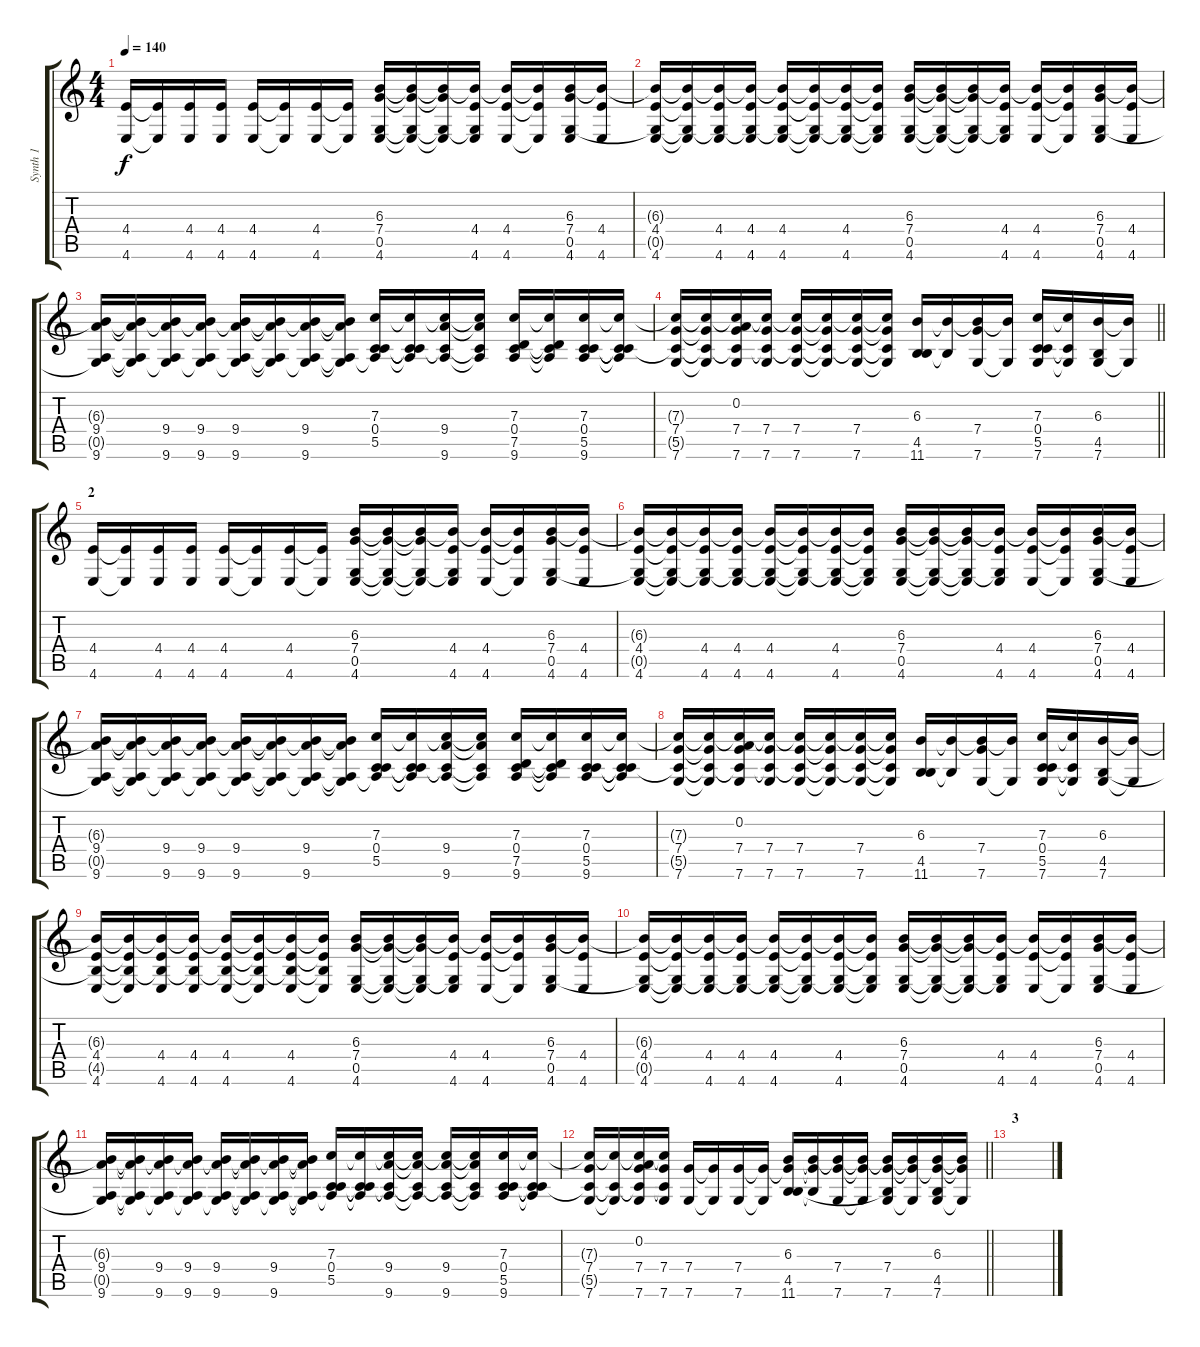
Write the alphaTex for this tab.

\track ("Synth 1" "Synth 1") {instrument brightacousticpiano}
\staff {score tabs}
\tuning (D5 A4 F4 C4 G3 C3) {hide}
\ts (4 4)
\tempo 140
\clef g2
\ks c
(4.4 4.6).16{dy f} (4.4{t} 4.6{t}).16 (4.4 4.6).16 (4.4 4.6).16 (4.4 4.6).16 (4.4{t} 4.6{t}).16 (4.4 4.6).16 (4.4{t} 4.6{t}).16 (6.3 7.4 0.5 4.6).16 (6.3{t} 7.4{t} 0.5{t} 4.6{t}).16 (6.3{t} 7.4{t} 0.5{t} 4.6{t}).16 (6.3{t} 4.4 0.5{t} 4.6).16 (6.3{t} 4.4 4.6).16 (6.3{t} 4.4{t} 4.6{t}).16 (6.3 7.4 0.5 4.6).16 (6.3{t} 4.4 4.6).16 |
(6.3{t} 4.4 0.5{t} 4.6).16 (6.3{t} 4.4{t} 0.5{t} 4.6{t}).16 (6.3{t} 4.4 0.5{t} 4.6).16 (6.3{t} 4.4 0.5{t} 4.6).16 (6.3{t} 4.4 0.5{t} 4.6).16 (6.3{t} 4.4{t} 0.5{t} 4.6{t}).16 (6.3{t} 4.4 0.5{t} 4.6).16 (6.3{t} 4.4{t} 0.5{t} 4.6{t}).16 (6.3 7.4 0.5 4.6).16 (6.3{t} 7.4{t} 0.5{t} 4.6{t}).16 (6.3{t} 7.4{t} 0.5{t} 4.6{t}).16 (6.3{t} 4.4 0.5{t} 4.6).16 (6.3{t} 4.4 4.6).16 (6.3{t} 4.4{t} 4.6{t}).16 (6.3 7.4 0.5 4.6).16 (6.3{t} 4.4 4.6).16 |
(6.3{t} 9.4 0.5{t} 9.6).16 (6.3{t} 9.4{t} 0.5{t} 9.6{t}).16 (6.3{t} 9.4 0.5{t} 9.6).16 (6.3{t} 9.4 0.5{t} 9.6).16 (6.3{t} 9.4 0.5{t} 9.6).16 (6.3{t} 9.4{t} 0.5{t} 9.6{t}).16 (6.3{t} 9.4 0.5{t} 9.6).16 (6.3{t} 9.4{t} 0.5{t} 9.6{t}).16 (7.3 0.4 5.5 9.6{t}).16 (7.3{t} 0.4{t} 5.5{t} 9.6{t}).16 (7.3{t} 9.4 5.5{t} 9.6).16 (7.3{t} 9.4{t} 5.5{t} 9.6{t}).16 (7.3 0.4 7.5 9.6).16 (7.3{t} 0.4{t} 7.5{t} 9.6{t}).16 (7.3 0.4 5.5 9.6).16 (7.3{t} 0.4{t} 5.5{t} 9.6{t}).16 |
\barLineRight lightlight
(7.3{t} 7.4 5.5{t} 7.6).16 (7.3{t} 7.4{t} 5.5{t} 7.6{t}).16 (0.2 7.3{t} 7.4 5.5{t} 7.6).16 (7.3{t} 7.4 5.5{t} 7.6).16 (7.3{t} 7.4 5.5{t} 7.6).16 (7.3{t} 7.4{t} 5.5{t} 7.6{t}).16 (7.3{t} 7.4 5.5{t} 7.6).16 (7.3{t} 7.4{t} 5.5{t} 7.6{t}).16 (6.3 4.5 11.6).16 (6.3{t} 11.6{t}).16 (6.3{t} 7.4 7.6).16 (6.3{t} 7.6{t}).16 (7.3 0.4 5.5 7.6).16 (7.3{t} 0.4{t} 7.6{t}).16 (6.3 4.5 7.6).16 (6.3{t} 7.6{t}).16 |
\section ("" "2")
(4.4 4.6).16 (4.4{t} 4.6{t}).16 (4.4 4.6).16 (4.4 4.6).16 (4.4 4.6).16 (4.4{t} 4.6{t}).16 (4.4 4.6).16 (4.4{t} 4.6{t}).16 (6.3 7.4 0.5 4.6).16 (6.3{t} 7.4{t} 0.5{t} 4.6{t}).16 (6.3{t} 7.4{t} 0.5{t} 4.6{t}).16 (6.3{t} 4.4 0.5{t} 4.6).16 (6.3{t} 4.4 4.6).16 (6.3{t} 4.4{t} 4.6{t}).16 (6.3 7.4 0.5 4.6).16 (6.3{t} 4.4 4.6).16 |
(6.3{t} 4.4 0.5{t} 4.6).16 (6.3{t} 4.4{t} 0.5{t} 4.6{t}).16 (6.3{t} 4.4 0.5{t} 4.6).16 (6.3{t} 4.4 0.5{t} 4.6).16 (6.3{t} 4.4 0.5{t} 4.6).16 (6.3{t} 4.4{t} 0.5{t} 4.6{t}).16 (6.3{t} 4.4 0.5{t} 4.6).16 (6.3{t} 4.4{t} 0.5{t} 4.6{t}).16 (6.3 7.4 0.5 4.6).16 (6.3{t} 7.4{t} 0.5{t} 4.6{t}).16 (6.3{t} 7.4{t} 0.5{t} 4.6{t}).16 (6.3{t} 4.4 0.5{t} 4.6).16 (6.3{t} 4.4 4.6).16 (6.3{t} 4.4{t} 4.6{t}).16 (6.3 7.4 0.5 4.6).16 (6.3{t} 4.4 4.6).16 |
(6.3{t} 9.4 0.5{t} 9.6).16 (6.3{t} 9.4{t} 0.5{t} 9.6{t}).16 (6.3{t} 9.4 0.5{t} 9.6).16 (6.3{t} 9.4 0.5{t} 9.6).16 (6.3{t} 9.4 0.5{t} 9.6).16 (6.3{t} 9.4{t} 0.5{t} 9.6{t}).16 (6.3{t} 9.4 0.5{t} 9.6).16 (6.3{t} 9.4{t} 0.5{t} 9.6{t}).16 (7.3 0.4 5.5 9.6{t}).16 (7.3{t} 0.4{t} 5.5{t} 9.6{t}).16 (7.3{t} 9.4 5.5{t} 9.6).16 (7.3{t} 9.4{t} 5.5{t} 9.6{t}).16 (7.3 0.4 7.5 9.6).16 (7.3{t} 0.4{t} 7.5{t} 9.6{t}).16 (7.3 0.4 5.5 9.6).16 (7.3{t} 0.4{t} 5.5{t} 9.6{t}).16 |
(7.3{t} 7.4 5.5{t} 7.6).16 (7.3{t} 7.4{t} 5.5{t} 7.6{t}).16 (0.2 7.3{t} 7.4 5.5{t} 7.6).16 (7.3{t} 7.4 5.5{t} 7.6).16 (7.3{t} 7.4 5.5{t} 7.6).16 (7.3{t} 7.4{t} 5.5{t} 7.6{t}).16 (7.3{t} 7.4 5.5{t} 7.6).16 (7.3{t} 7.4{t} 5.5{t} 7.6{t}).16 (6.3 4.5 11.6).16 (6.3{t} 11.6{t}).16 (6.3{t} 7.4 7.6).16 (6.3{t} 7.6{t}).16 (7.3 0.4 5.5 7.6).16 (7.3{t} 0.4{t} 7.6{t}).16 (6.3 4.5 7.6).16 (6.3{t} 7.6{t}).16 |
(6.3{t} 4.4 4.5{t} 4.6).16 (6.3{t} 4.4{t} 4.5{t} 4.6{t}).16 (6.3{t} 4.4 4.5{t} 4.6).16 (6.3{t} 4.4 4.5{t} 4.6).16 (6.3{t} 4.4 4.5{t} 4.6).16 (6.3{t} 4.4{t} 4.5{t} 4.6{t}).16 (6.3{t} 4.4 4.5{t} 4.6).16 (6.3{t} 4.4{t} 4.5{t} 4.6{t}).16 (6.3 7.4 0.5 4.6).16 (6.3{t} 7.4{t} 0.5{t} 4.6{t}).16 (6.3{t} 7.4{t} 0.5{t} 4.6{t}).16 (6.3{t} 4.4 0.5{t} 4.6).16 (6.3{t} 4.4 4.6).16 (6.3{t} 4.4{t} 4.6{t}).16 (6.3 7.4 0.5 4.6).16 (6.3{t} 4.4 4.6).16 |
(6.3{t} 4.4 0.5{t} 4.6).16 (6.3{t} 4.4{t} 0.5{t} 4.6{t}).16 (6.3{t} 4.4 0.5{t} 4.6).16 (6.3{t} 4.4 0.5{t} 4.6).16 (6.3{t} 4.4 0.5{t} 4.6).16 (6.3{t} 4.4{t} 0.5{t} 4.6{t}).16 (6.3{t} 4.4 0.5{t} 4.6).16 (6.3{t} 4.4{t} 0.5{t} 4.6{t}).16 (6.3 7.4 0.5 4.6).16 (6.3{t} 7.4{t} 0.5{t} 4.6{t}).16 (6.3{t} 7.4{t} 0.5{t} 4.6{t}).16 (6.3{t} 4.4 0.5{t} 4.6).16 (6.3{t} 4.4 4.6).16 (6.3{t} 4.4{t} 4.6{t}).16 (6.3 7.4 0.5 4.6).16 (6.3{t} 4.4 4.6).16 |
(6.3{t} 9.4 0.5{t} 9.6).16{volume 9} (6.3{t} 9.4{t} 0.5{t} 9.6{t}).16 (6.3{t} 9.4 0.5{t} 9.6).16 (6.3{t} 9.4 0.5{t} 9.6).16 (6.3{t} 9.4 0.5{t} 9.6).16 (6.3{t} 9.4{t} 0.5{t} 9.6{t}).16 (6.3{t} 9.4 0.5{t} 9.6).16 (6.3{t} 9.4{t} 0.5{t} 9.6{t}).16 (7.3 0.4 5.5 9.6{t}).16 (7.3{t} 0.4{t} 5.5{t} 9.6{t}).16 (7.3{t} 9.4 5.5{t} 9.6).16 (7.3{t} 9.4{t} 5.5{t} 9.6{t}).16 (7.3{t} 9.4 5.5{t} 9.6).16 (7.3{t} 9.4{t} 5.5{t} 9.6{t}).16 (7.3 0.4 5.5 9.6).16 (7.3{t} 0.4{t} 5.5{t} 9.6{t}).16 |
\barLineRight lightlight
(7.3{t} 7.4 5.5{t} 7.6).16 (7.3{t} 5.5{t} 7.6{t}).16 (0.2 7.3{t} 7.4 5.5{t} 7.6).16 (7.3{t} 7.4 5.5{t} 7.6).16 (7.4 7.6).16 (7.4{t} 7.6{t}).16 (7.4 7.6).16 (7.4{t} 7.6{t}).16 (6.3 7.4{t} 4.5 11.6).16 (6.3{t} 7.4{t} 11.6{t}).16 (6.3{t} 7.4 7.6).16 (6.3{t} 7.4{t} 7.6{t}).16 (6.3{t} 7.4 4.5{t} 7.6).16 (6.3{t} 7.4{t} 7.6{t}).16 (6.3 7.4{t} 4.5 7.6).16 (6.3{t} 7.4{t} 7.6{t}).16 |
\section ("" "3")
